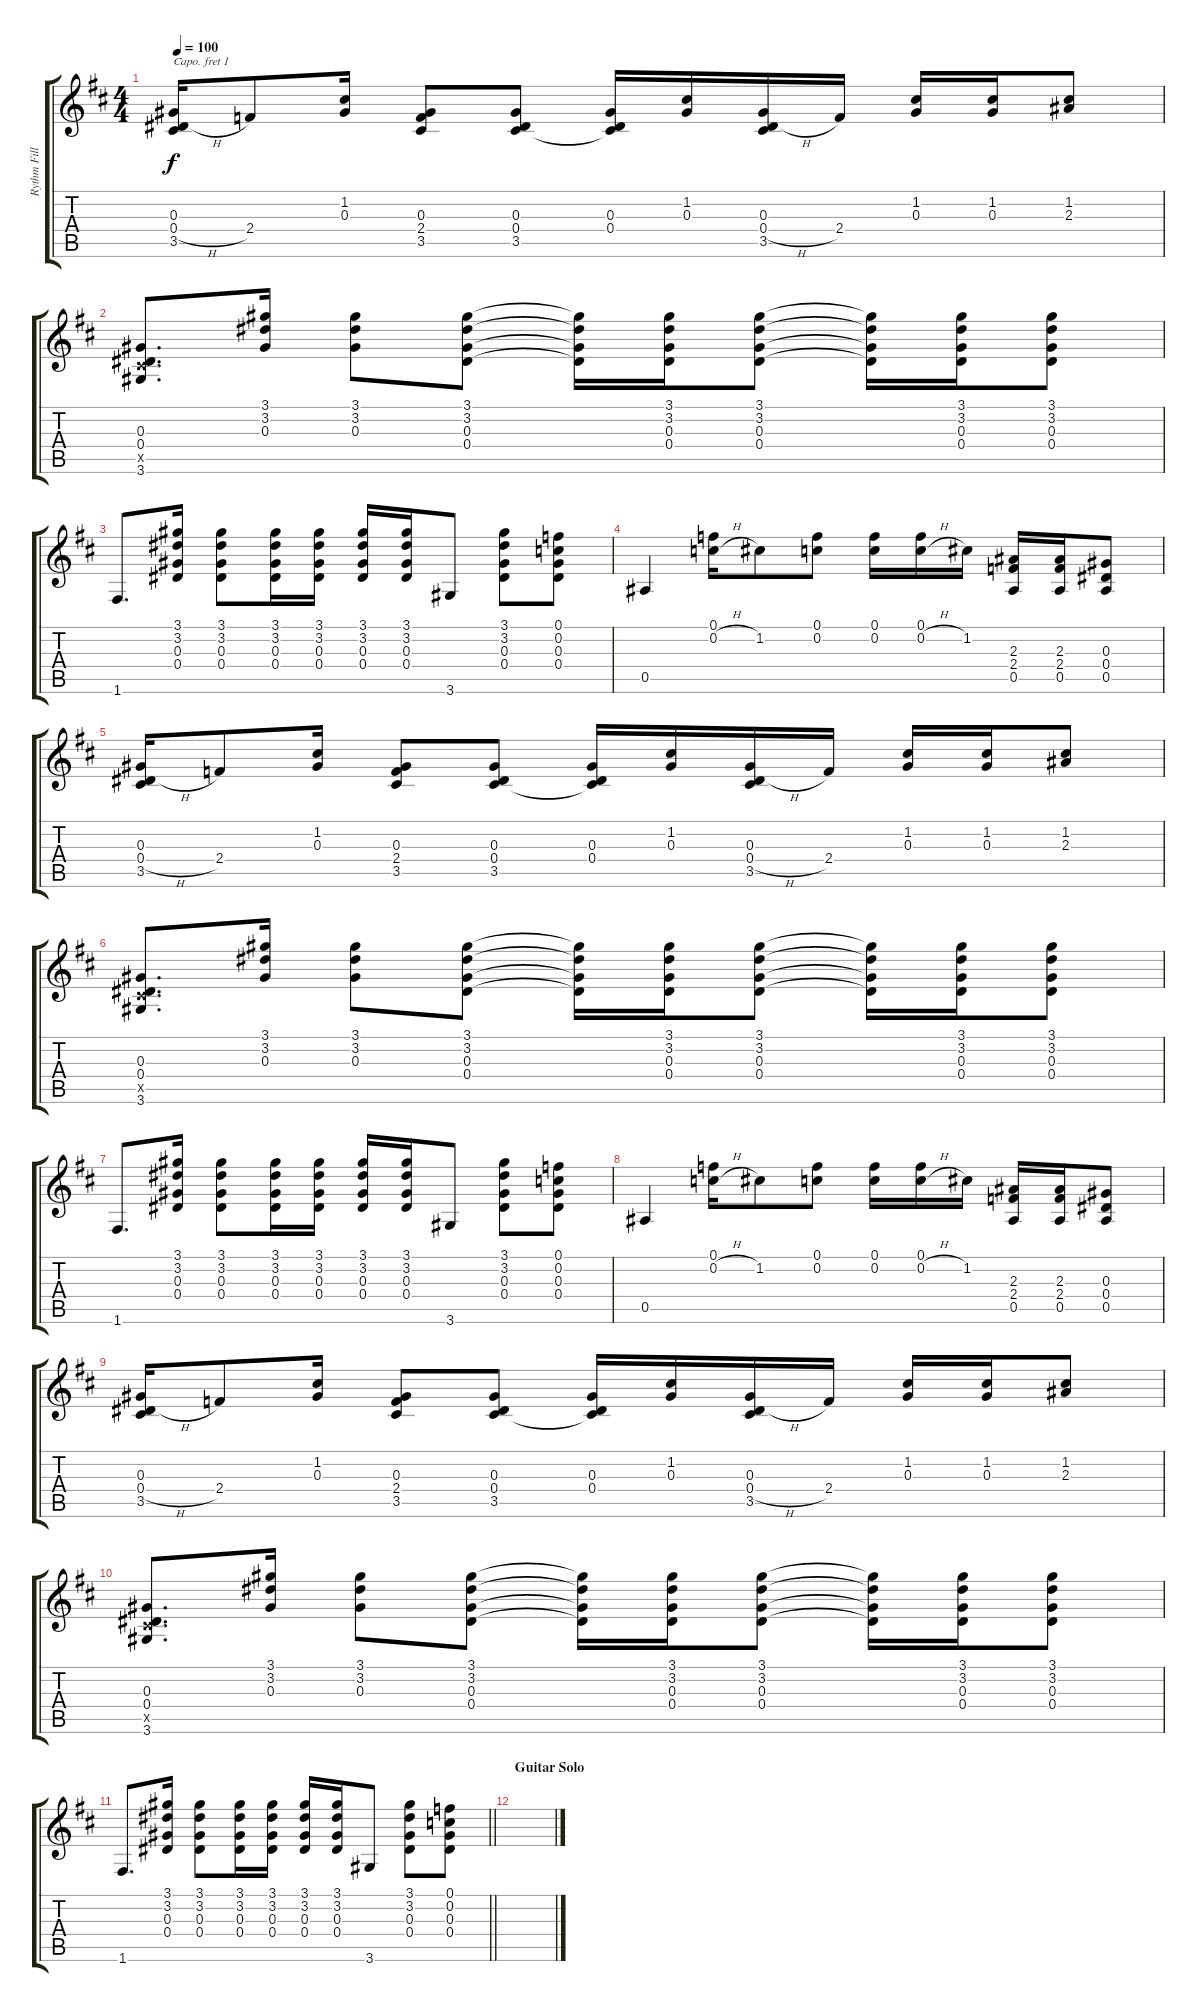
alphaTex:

\track ("Rythm Fills" "Rythm Fill") {instrument electricguitarclean}
\staff {score tabs}
\capo 1
\tuning (E4 B3 G3 D3 A2 E2) {hide}
\ts (4 4)
\tempo 100
\clef g2
\ks d
(0.3 0.4{h} 3.5).16{dy f} 2.4.8 (1.2 0.3).16 (0.3 2.4 3.5).8 (0.3 0.4 3.5).8 (0.3 0.4 3.5{t}).16 (1.2 0.3).16 (0.3 0.4{h} 3.5).16 2.4.16 (1.2 0.3).16 (1.2 0.3).16 (1.2 2.3).8 |
(0.3 0.4 3.5{x} 3.6).8{d} (3.1 3.2 0.3).16 (3.1 3.2 0.3).8 (3.1 3.2 0.3 0.4).8 (3.1{t} 3.2{t} 0.3{t} 0.4{t}).16 (3.1 3.2 0.3 0.4).16 (3.1 3.2 0.3 0.4).8 (3.1{t} 3.2{t} 0.3{t} 0.4{t}).16 (3.1 3.2 0.3 0.4).16 (3.1 3.2 0.3 0.4).8 |
1.6.8{d} (3.1 3.2 0.3 0.4).16 (3.1 3.2 0.3 0.4).8 (3.1 3.2 0.3 0.4).16 (3.1 3.2 0.3 0.4).16 (3.1 3.2 0.3 0.4).16 (3.1 3.2 0.3 0.4).16 3.6.8 (3.1 3.2 0.3 0.4).8 (0.1 0.2 0.3 0.4).8 |
0.5.4 (0.1 0.2{h}).16 1.2.8 (0.1 0.2).8 (0.1 0.2).16 (0.1 0.2{h}).16 1.2.16 (2.3 2.4 0.5).16 (2.3 2.4 0.5).16 (0.3 0.4 0.5).8 |
(0.3 0.4{h} 3.5).16 2.4.8 (1.2 0.3).16 (0.3 2.4 3.5).8 (0.3 0.4 3.5).8 (0.3 0.4 3.5{t}).16 (1.2 0.3).16 (0.3 0.4{h} 3.5).16 2.4.16 (1.2 0.3).16 (1.2 0.3).16 (1.2 2.3).8 |
(0.3 0.4 3.5{x} 3.6).8{d} (3.1 3.2 0.3).16 (3.1 3.2 0.3).8 (3.1 3.2 0.3 0.4).8 (3.1{t} 3.2{t} 0.3{t} 0.4{t}).16 (3.1 3.2 0.3 0.4).16 (3.1 3.2 0.3 0.4).8 (3.1{t} 3.2{t} 0.3{t} 0.4{t}).16 (3.1 3.2 0.3 0.4).16 (3.1 3.2 0.3 0.4).8 |
1.6.8{d} (3.1 3.2 0.3 0.4).16 (3.1 3.2 0.3 0.4).8 (3.1 3.2 0.3 0.4).16 (3.1 3.2 0.3 0.4).16 (3.1 3.2 0.3 0.4).16 (3.1 3.2 0.3 0.4).16 3.6.8 (3.1 3.2 0.3 0.4).8 (0.1 0.2 0.3 0.4).8 |
0.5.4 (0.1 0.2{h}).16 1.2.8 (0.1 0.2).8 (0.1 0.2).16 (0.1 0.2{h}).16 1.2.16 (2.3 2.4 0.5).16 (2.3 2.4 0.5).16 (0.3 0.4 0.5).8 |
(0.3 0.4{h} 3.5).16 2.4.8 (1.2 0.3).16 (0.3 2.4 3.5).8 (0.3 0.4 3.5).8 (0.3 0.4 3.5{t}).16 (1.2 0.3).16 (0.3 0.4{h} 3.5).16 2.4.16 (1.2 0.3).16 (1.2 0.3).16 (1.2 2.3).8 |
(0.3 0.4 3.5{x} 3.6).8{d} (3.1 3.2 0.3).16 (3.1 3.2 0.3).8 (3.1 3.2 0.3 0.4).8 (3.1{t} 3.2{t} 0.3{t} 0.4{t}).16 (3.1 3.2 0.3 0.4).16 (3.1 3.2 0.3 0.4).8 (3.1{t} 3.2{t} 0.3{t} 0.4{t}).16 (3.1 3.2 0.3 0.4).16 (3.1 3.2 0.3 0.4).8 |
\barLineRight lightlight
1.6.8{d} (3.1 3.2 0.3 0.4).16 (3.1 3.2 0.3 0.4).8 (3.1 3.2 0.3 0.4).16 (3.1 3.2 0.3 0.4).16 (3.1 3.2 0.3 0.4).16 (3.1 3.2 0.3 0.4).16 3.6.8 (3.1 3.2 0.3 0.4).8 (0.1 0.2 0.3 0.4).8 |
\section ("" "Guitar Solo")
